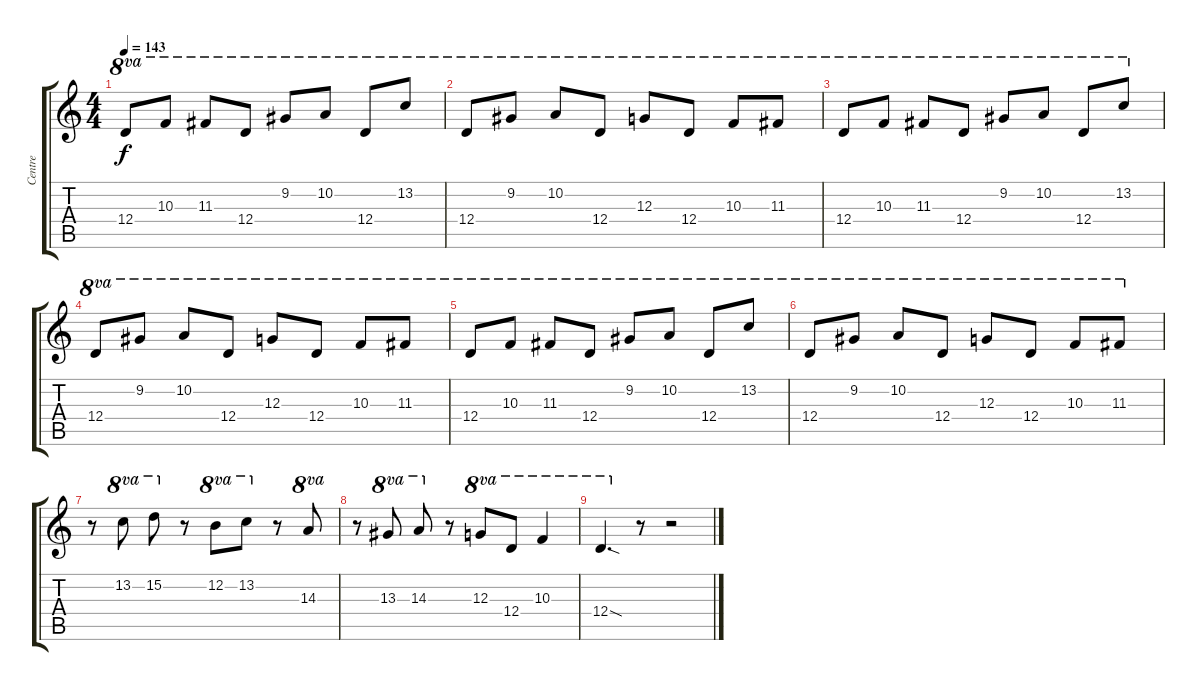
\track ("Centre" "Centre") {instrument distortionguitar}
\staff {score tabs}
\tuning (E4 B3 G3 D3 A2 D2) {hide}
\ts (4 4)
\tempo 143
\clef g2
\ks c
12.4.8{ot 8va dy f} 10.3.8{ot 8va} 11.3.8{ot 8va} 12.4.8{ot 8va} 9.2.8{ot 8va} 10.2.8{ot 8va} 12.4.8{ot 8va} 13.2.8{ot 8va} |
12.4.8{ot 8va} 9.2.8{ot 8va} 10.2.8{ot 8va} 12.4.8{ot 8va} 12.3.8{ot 8va} 12.4.8{ot 8va} 10.3.8{ot 8va} 11.3.8{ot 8va} |
12.4.8{ot 8va} 10.3.8{ot 8va} 11.3.8{ot 8va} 12.4.8{ot 8va} 9.2.8{ot 8va} 10.2.8{ot 8va} 12.4.8{ot 8va} 13.2.8{ot 8va} |
12.4.8{ot 8va} 9.2.8{ot 8va} 10.2.8{ot 8va} 12.4.8{ot 8va} 12.3.8{ot 8va} 12.4.8{ot 8va} 10.3.8{ot 8va} 11.3.8{ot 8va} |
12.4.8{ot 8va} 10.3.8{ot 8va} 11.3.8{ot 8va} 12.4.8{ot 8va} 9.2.8{ot 8va} 10.2.8{ot 8va} 12.4.8{ot 8va} 13.2.8{ot 8va} |
12.4.8{ot 8va} 9.2.8{ot 8va} 10.2.8{ot 8va} 12.4.8{ot 8va} 12.3.8{ot 8va} 12.4.8{ot 8va} 10.3.8{ot 8va} 11.3.8{ot 8va} |
r.8 13.2.8{ot 8va} 15.2.8{ot 8va} r.8 12.2.8{ot 8va} 13.2.8{ot 8va} r.8 14.3.8{ot 8va} |
r.8 13.3.8{ot 8va} 14.3.8{ot 8va} r.8 12.3.8{ot 8va} 12.4.8{ot 8va} 10.3.4{ot 8va} |
12.4{sod}.4{d ot 8va} r.8 r.2
